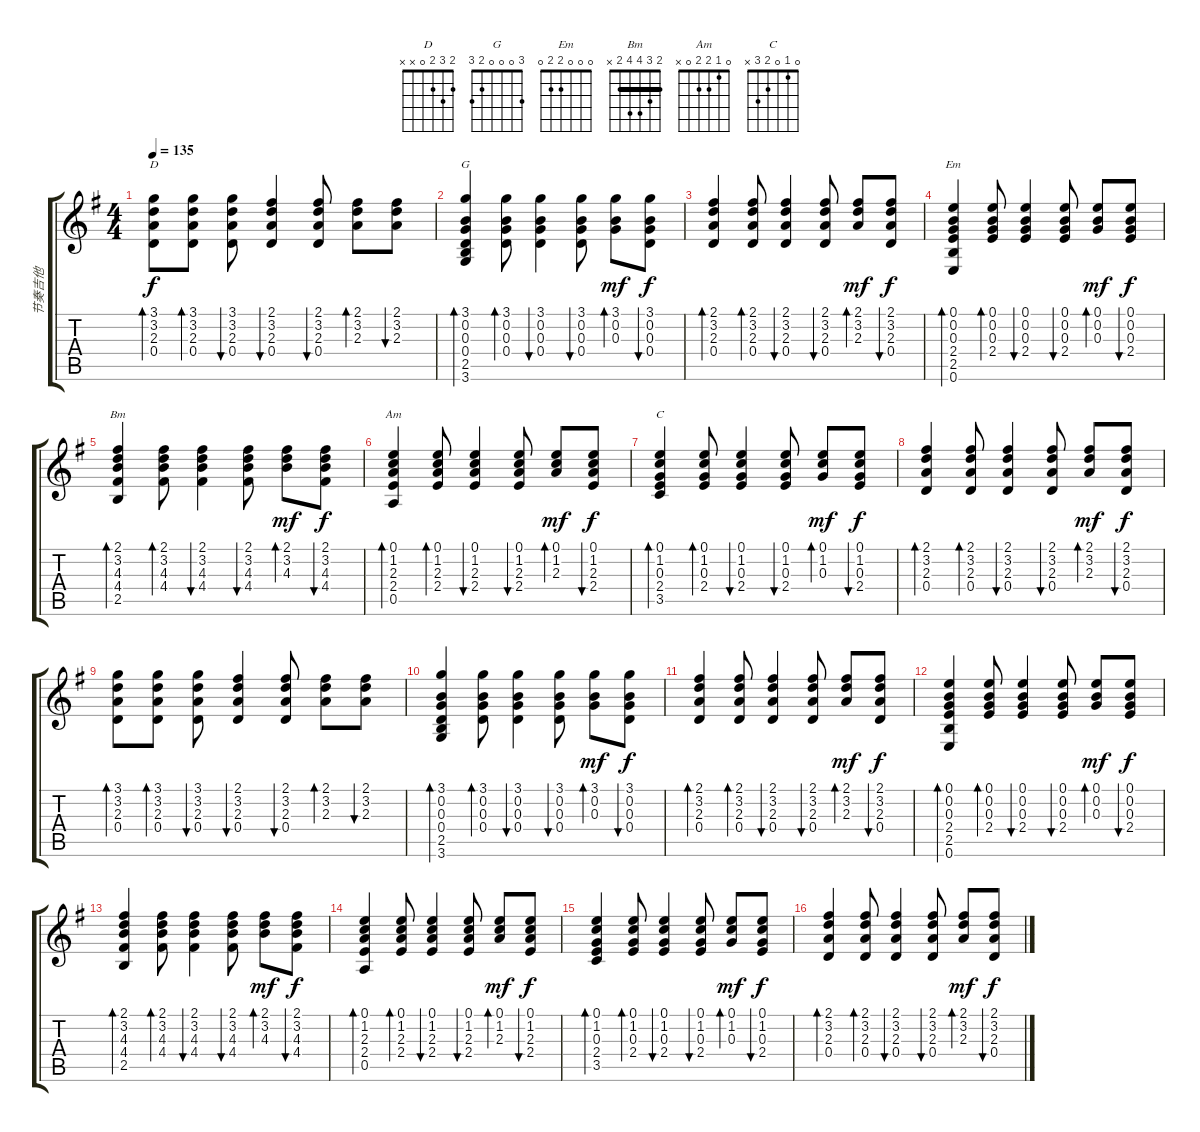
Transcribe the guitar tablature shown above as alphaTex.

\track ("节奏吉他" "节奏吉他") {instrument acousticguitarsteel}
\staff {score tabs}
\tuning (E4 B3 G3 D3 A2 E2) {hide}
\chord ("D" 2 3 2 0 x x)
\chord ("G" 3 0 0 0 2 3)
\chord ("Em" 0 0 0 2 2 0)
\chord ("Bm" 2 3 4 4 2 x) {barre 2}
\chord ("Am" 0 1 2 2 0 x)
\chord ("C" 0 1 0 2 3 x)
\ts (4 4)
\tempo 135
\clef g2
\ks g
(3.1 3.2 2.3 0.4).8{bd 60 ch "D" dy f} (3.1 3.2 2.3 0.4).8{bd 60} (3.1 3.2 2.3 0.4).8{bu 60} (2.1 3.2 2.3 0.4).4{bu 60} (2.1 3.2 2.3 0.4).8{bu 60} (2.1 3.2 2.3).8{bd 60} (2.1 3.2 2.3).8{bu 60} |
(3.1 0.2 0.3 0.4 2.5 3.6).4{bd 60 ch "G"} (3.1 0.2 0.3 0.4).8{bd 60} (3.1 0.2 0.3 0.4).4{bu 60} (3.1 0.2 0.3 0.4).8{bu 60} (3.1 0.2 0.3).8{bd 60 dy mf} (3.1 0.2 0.3 0.4).8{bu 60 dy f} |
(2.1 3.2 2.3 0.4).4{bd 60} (2.1 3.2 2.3 0.4).8{bd 60} (2.1 3.2 2.3 0.4).4{bu 60} (2.1 3.2 2.3 0.4).8{bu 60} (2.1 3.2 2.3).8{bd 60 dy mf} (2.1 3.2 2.3 0.4).8{bu 60 dy f} |
(0.1 0.2 0.3 2.4 2.5 0.6).4{bd 60 ch "Em"} (0.1 0.2 0.3 2.4).8{bd 60} (0.1 0.2 0.3 2.4).4{bu 60} (0.1 0.2 0.3 2.4).8{bu 60} (0.1 0.2 0.3).8{bd 60 dy mf} (0.1 0.2 0.3 2.4).8{bu 60 dy f} |
(2.1 3.2 4.3 4.4 2.5).4{bd 60 ch "Bm"} (2.1 3.2 4.3 4.4).8{bd 60} (2.1 3.2 4.3 4.4).4{bu 60} (2.1 3.2 4.3 4.4).8{bu 60} (2.1 3.2 4.3).8{bd 60 dy mf} (2.1 3.2 4.3 4.4).8{bu 60 dy f} |
(0.1 1.2 2.3 2.4 0.5).4{bd 60 ch "Am"} (0.1 1.2 2.3 2.4).8{bd 60} (0.1 1.2 2.3 2.4).4{bu 60} (0.1 1.2 2.3 2.4).8{bu 60} (0.1 1.2 2.3).8{bd 60 dy mf} (0.1 1.2 2.3 2.4).8{bu 60 dy f} |
(0.1 1.2 0.3 2.4 3.5).4{bd 60 ch "C"} (0.1 1.2 0.3 2.4).8{bd 60} (0.1 1.2 0.3 2.4).4{bu 60} (0.1 1.2 0.3 2.4).8{bu 60} (0.1 1.2 0.3).8{bd 60 dy mf} (0.1 1.2 0.3 2.4).8{bu 60 dy f} |
(2.1 3.2 2.3 0.4).4{bd 60} (2.1 3.2 2.3 0.4).8{bd 60} (2.1 3.2 2.3 0.4).4{bu 60} (2.1 3.2 2.3 0.4).8{bu 60} (2.1 3.2 2.3).8{bd 60 dy mf} (2.1 3.2 2.3 0.4).8{bu 60 dy f} |
(3.1 3.2 2.3 0.4).8{bd 60} (3.1 3.2 2.3 0.4).8{bd 60} (3.1 3.2 2.3 0.4).8{bu 60} (2.1 3.2 2.3 0.4).4{bu 60} (2.1 3.2 2.3 0.4).8{bu 60} (2.1 3.2 2.3).8{bd 60} (2.1 3.2 2.3).8{bu 60} |
(3.1 0.2 0.3 0.4 2.5 3.6).4{bd 60} (3.1 0.2 0.3 0.4).8{bd 60} (3.1 0.2 0.3 0.4).4{bu 60} (3.1 0.2 0.3 0.4).8{bu 60} (3.1 0.2 0.3).8{bd 60 dy mf} (3.1 0.2 0.3 0.4).8{bu 60 dy f} |
(2.1 3.2 2.3 0.4).4{bd 60} (2.1 3.2 2.3 0.4).8{bd 60} (2.1 3.2 2.3 0.4).4{bu 60} (2.1 3.2 2.3 0.4).8{bu 60} (2.1 3.2 2.3).8{bd 60 dy mf} (2.1 3.2 2.3 0.4).8{bu 60 dy f} |
(0.1 0.2 0.3 2.4 2.5 0.6).4{bd 60} (0.1 0.2 0.3 2.4).8{bd 60} (0.1 0.2 0.3 2.4).4{bu 60} (0.1 0.2 0.3 2.4).8{bu 60} (0.1 0.2 0.3).8{bd 60 dy mf} (0.1 0.2 0.3 2.4).8{bu 60 dy f} |
(2.1 3.2 4.3 4.4 2.5).4{bd 60} (2.1 3.2 4.3 4.4).8{bd 60} (2.1 3.2 4.3 4.4).4{bu 60} (2.1 3.2 4.3 4.4).8{bu 60} (2.1 3.2 4.3).8{bd 60 dy mf} (2.1 3.2 4.3 4.4).8{bu 60 dy f} |
(0.1 1.2 2.3 2.4 0.5).4{bd 60} (0.1 1.2 2.3 2.4).8{bd 60} (0.1 1.2 2.3 2.4).4{bu 60} (0.1 1.2 2.3 2.4).8{bu 60} (0.1 1.2 2.3).8{bd 60 dy mf} (0.1 1.2 2.3 2.4).8{bu 60 dy f} |
(0.1 1.2 0.3 2.4 3.5).4{bd 60} (0.1 1.2 0.3 2.4).8{bd 60} (0.1 1.2 0.3 2.4).4{bu 60} (0.1 1.2 0.3 2.4).8{bu 60} (0.1 1.2 0.3).8{bd 60 dy mf} (0.1 1.2 0.3 2.4).8{bu 60 dy f} |
(2.1 3.2 2.3 0.4).4{bd 60} (2.1 3.2 2.3 0.4).8{bd 60} (2.1 3.2 2.3 0.4).4{bu 60} (2.1 3.2 2.3 0.4).8{bu 60} (2.1 3.2 2.3).8{bd 60 dy mf} (2.1 3.2 2.3 0.4).8{bu 60 dy f}
